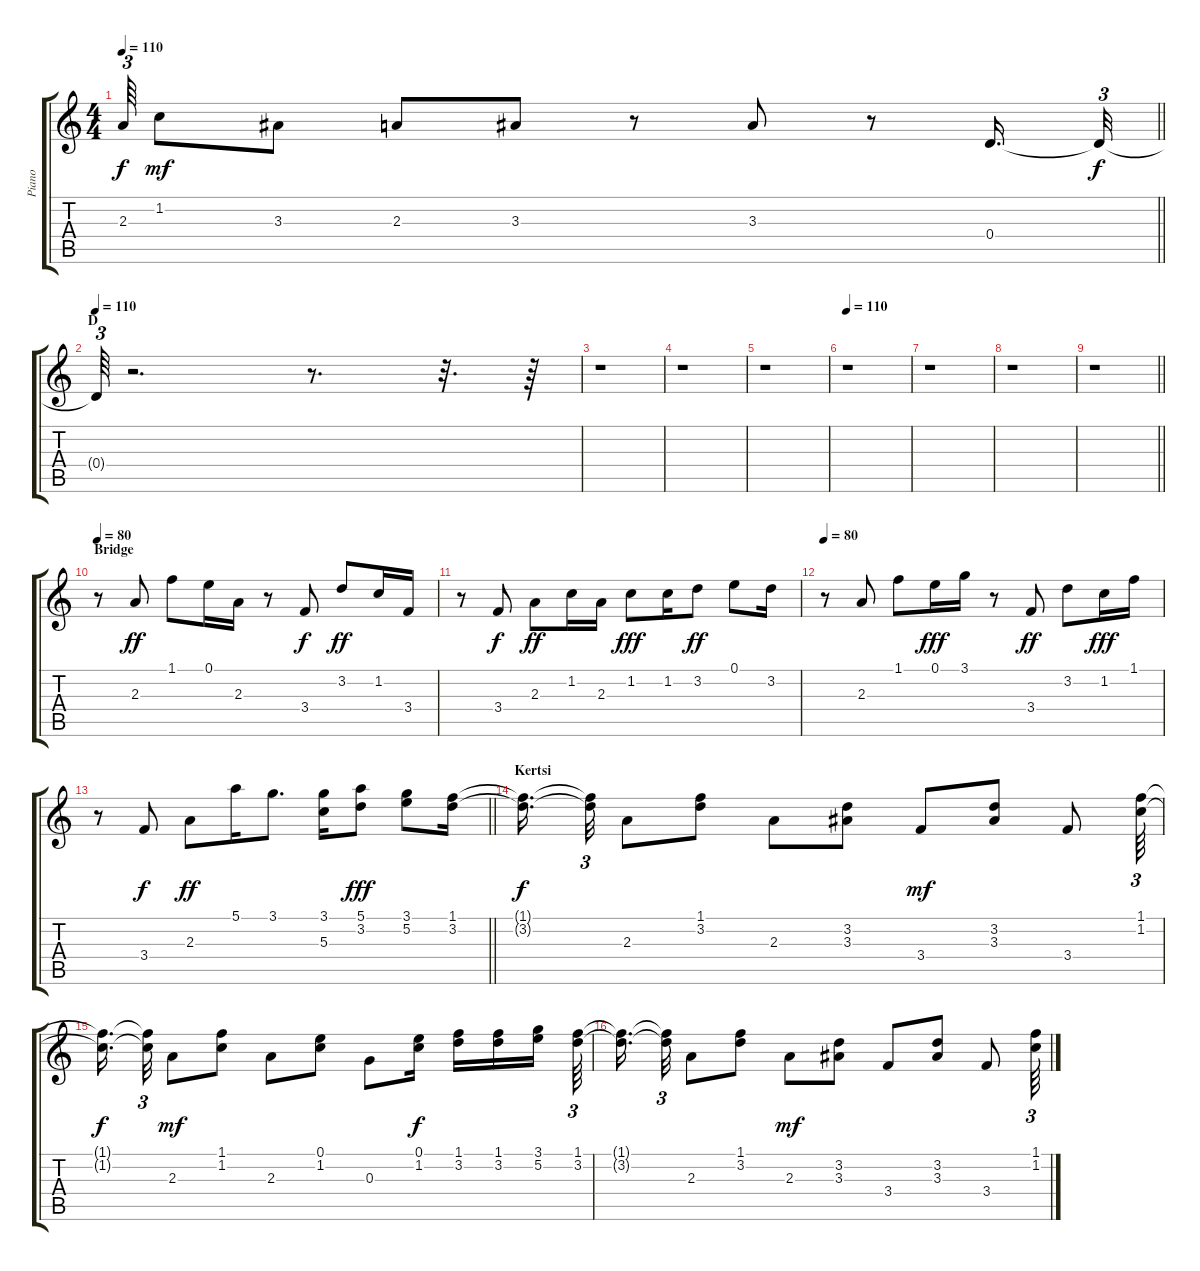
\track ("Piano" "Piano") {instrument acousticgrandpiano}
\staff {score tabs}
\tuning (E5 B4 G4 D4 A3 E3) {hide}
\ts (4 4)
\tempo 110
\clef g2
\barLineRight lightlight
\ks c
2.3{t}.64{tu (3 2) dy f} 1.2.8{dy mf} 3.3.8 2.3.8 3.3.8 r.8 3.3.8 r.8 0.4.16{d} 0.4{t}.32{tu (3 2) dy f} |
\section ("" "D")
\tempo 110
0.4{t}.64{tu (3 2)} r.2{d} r.8{d} r.32{d} r.64 |
r.1 |
r.1 |
r.1 |
\tempo 110
r.1 |
r.1 |
r.1 |
\barLineRight lightlight
r.1 |
\section ("" "Bridge")
\tempo 80
r.8 2.3.8{dy ff} 1.1.8 0.1.16 2.3.16 r.8 3.4.8{dy f} 3.2.8{dy ff} 1.2.16 3.4.16 |
r.8 3.4.8{dy f} 2.3.8{dy ff} 1.2.16 2.3.16 1.2.8{dy fff} 1.2.16 3.2.8{dy ff} 0.1.8 3.2.16 |
\tempo 80
r.8 2.3.8 1.1.8 0.1.16{dy fff} 3.1.16 r.8 3.4.8{dy ff} 3.2.8 1.2.16{dy fff} 1.1.16 |
\barLineRight lightlight
r.8 3.4.8{dy f} 2.3.8{dy ff} 5.1.16 3.1.8{d} (3.1 5.3).16 (5.1 3.2).8{dy fff} (3.1 5.2).8 (1.1 3.2).16 |
\section ("" "Kertsi")
(1.1{t} 3.2{t}).16{d dy f beam splitsecondary} (1.1{t} 3.2{t}).32{tu (3 2)} 2.3.8 (1.1 3.2).8 2.3.8 (3.2 3.3).8 3.4.8{dy mf} (3.2 3.3).8 3.4.8 (1.1 1.2).64{tu (3 2)} |
(1.1{t} 1.2{t}).16{d dy f beam splitsecondary} (1.1{t} 1.2{t}).32{tu (3 2)} 2.3.8{dy mf} (1.1 1.2).8 2.3.8 (0.1 1.2).8 0.3.8 (0.1 1.2).16{dy f} (1.1 3.2).16 (1.1 3.2).16 (3.1 5.2).16{beam splitsecondary} (1.1 3.2).64{tu (3 2)} |
(1.1{t} 3.2{t}).16{d beam splitsecondary} (1.1{t} 3.2{t}).32{tu (3 2)} 2.3.8 (1.1 3.2).8 2.3.8{dy mf} (3.2 3.3).8 3.4.8 (3.2 3.3).8 3.4.8 (1.1 1.2).64{tu (3 2)}
